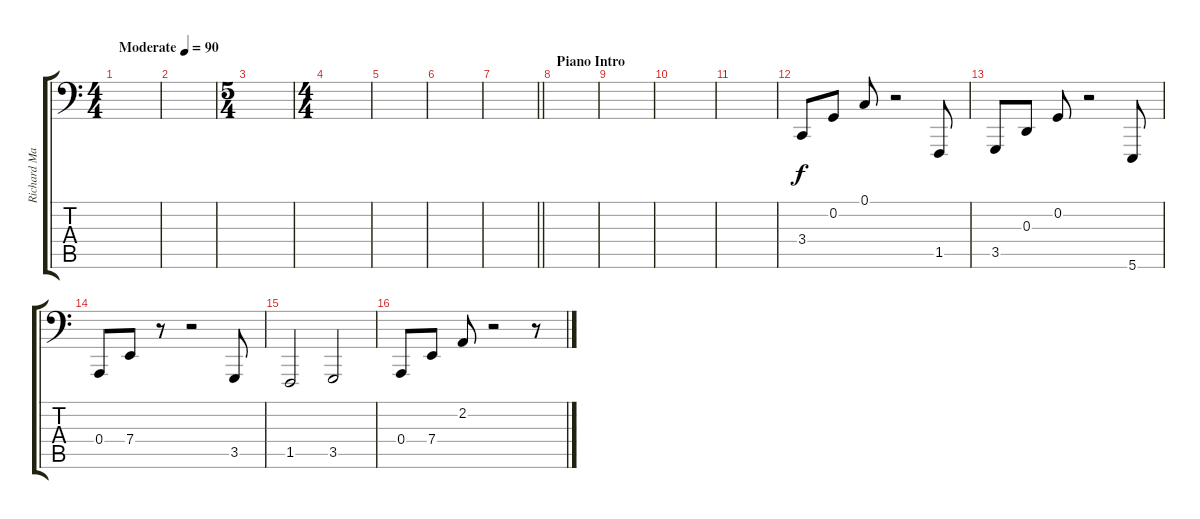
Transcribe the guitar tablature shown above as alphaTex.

\track ("Richard Marx (Piano Left Hand)" "Richard Ma") {instrument acousticgrandpiano}
\staff {score tabs}
\tuning (C3 G2 D2 A1 E1 B0) {hide}
\ts (4 4)
\tempo (90 "Moderate")
\clef f4
\ks c
|
|
\ts (5 4)
|
\ts (4 4)
|
|
|
\barLineRight lightlight
|
\section ("" "Piano Intro")
|
|
|
|
3.4.8 0.2.8 0.1.8 r.2 1.5.8 |
3.5.8 0.3.8 0.2.8 r.2 5.6.8 |
0.4.8 7.4.8 r.8 r.2 3.5.8 |
1.5.2 3.5.2 |
0.4.8 7.4.8 2.2.8 r.2 r.8
